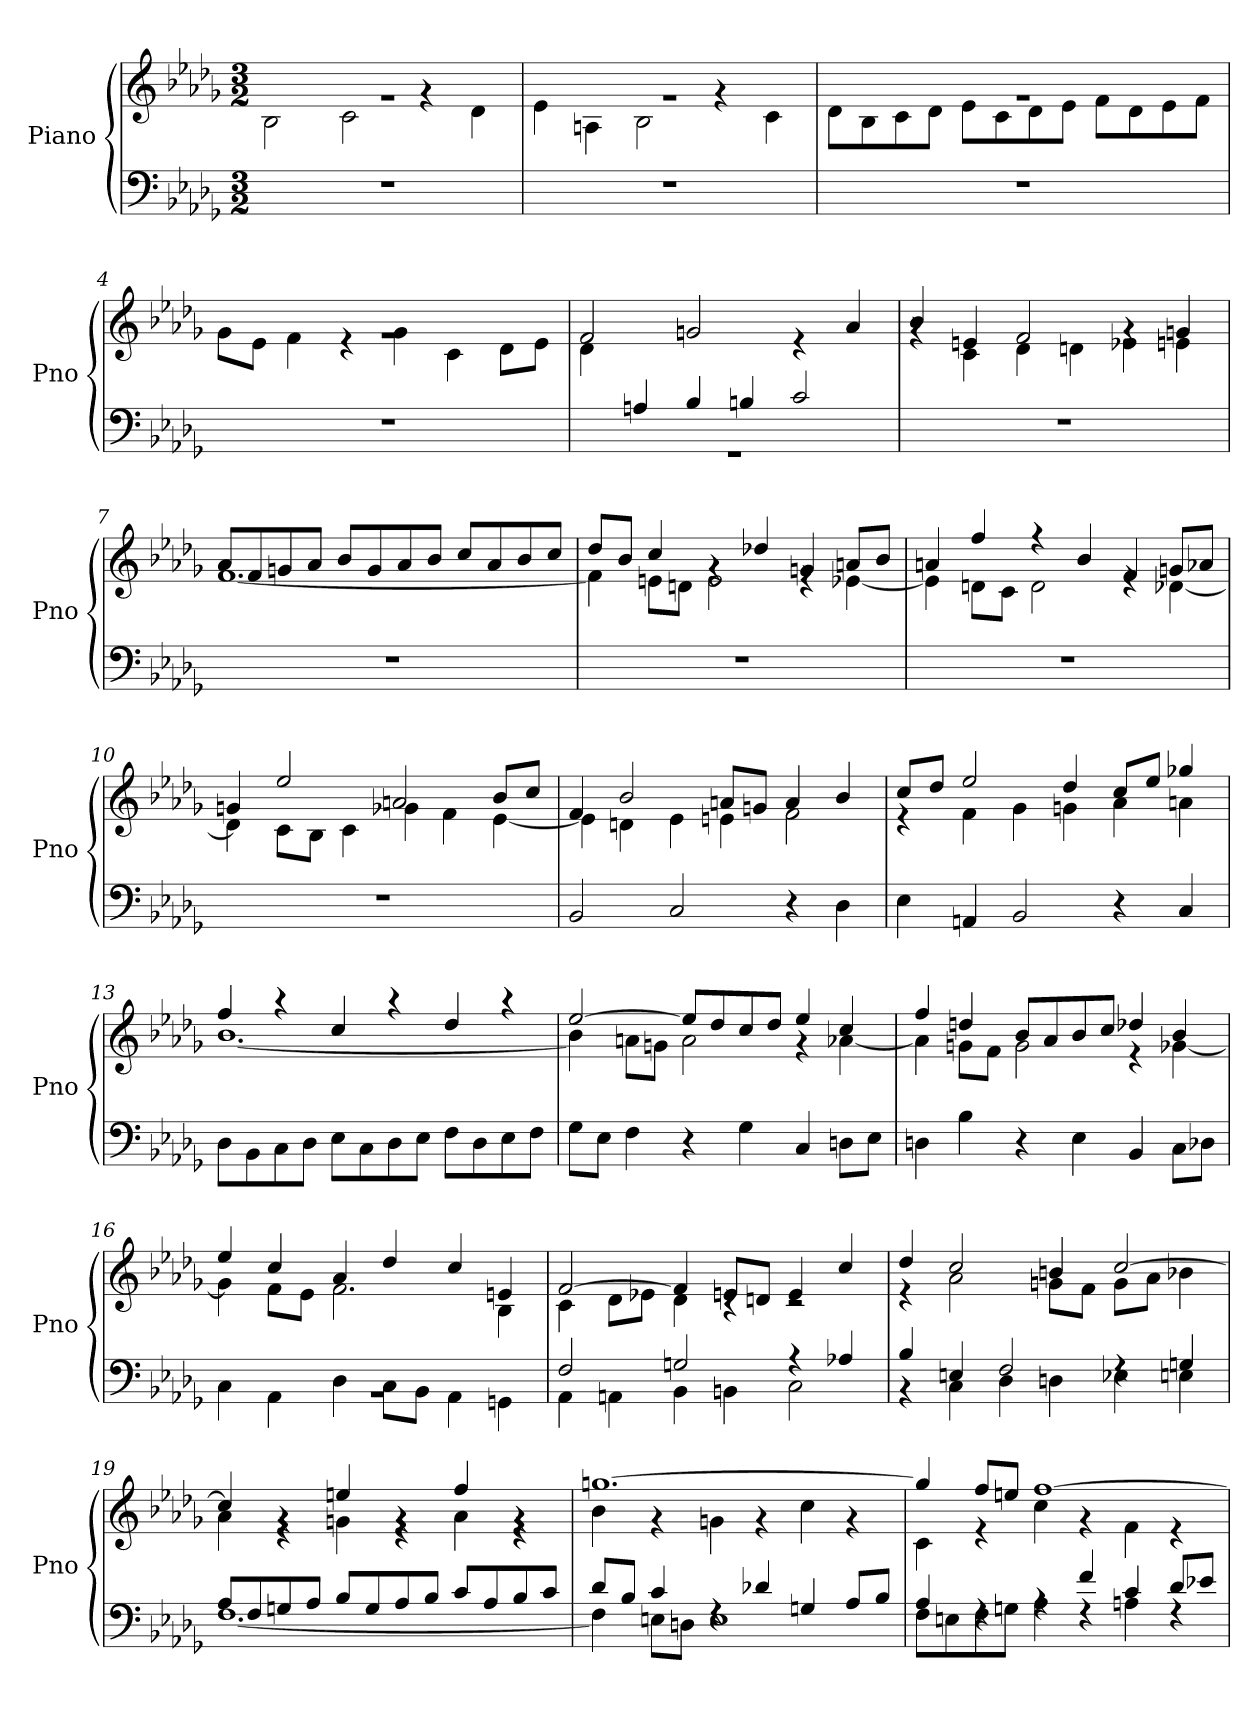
**kern	**kern
*part1	*part1
*staff2	*staff1
*I"Piano	*
*I'Pno	*
*clefF4	*clefG2
*k[b-e-a-d-g-]	*k[b-e-a-d-g-]
*M3/2	*M3/2
=1	=1
*	*^
1.r	1.rg	2B-\
.	.	2c\
.	.	4rg
.	.	4d-\
=2	=2	=2
1.r	1.rg	4e-\
.	.	4An\
.	.	2B-\
.	.	4rg
.	.	4c\
=3	=3	=3
1.r	1.rg	8d-\L
.	.	8B-\
.	.	8c\
.	.	8d-\J
.	.	8e-\L
.	.	8c\
.	.	8d-\
.	.	8e-\J
.	.	8f\L
.	.	8d-\
.	.	8e-\
.	.	8f\J
=4	=4	=4
1.r	1.rg	8g-\L
.	.	8e-\J
.	.	4f\
.	.	4r
.	.	4g-\
.	.	4c\
.	.	8d-\L
.	.	8e-\J
!!LO:LB:g=z	!!
=5	=5	=5
*^	*	*
1.rGG	4ryy	2f/	4d-\
.	4An/	.	1ryy
.	4B-/	2gn/	.
.	4Bn/	.	.
.	2c/	4re	.
.	.	4a-/	4ryy
*v	*v	*	*
=6	=6	=6
1.r	4b-/	4rg
.	4en/	4c\
.	2f/	4d-\
.	.	4dn\
.	4rg	4e-X\
.	4gn/	4en\
=7	=7	=7
1.r	8a-/L	[1.f
.	8f/	.
.	8gn/	.
.	8a-/J	.
.	8b-/L	.
.	8g/	.
.	8a-/	.
.	8b-/J	.
.	8cc/L	.
.	8a-/	.
.	8b-/	.
.	8cc/J	.
=8	=8	=8
1.r	8dd-/L	4f\]
.	8b-/J	.
.	4cc/	8en\L
.	.	8dn\J
.	4rg	2e\
.	4dd-X/	.
.	4gn/	4re
.	8an/L	[4e-X\
.	8b-/J	.
!!LO:LB:g=z	!!
=9	=9	=9
1.r	4an/	4e-\]
.	4ff/	8dn\L
.	.	8c\J
.	4r	2d\
.	4b-/	.
.	4f/	4re
.	8gn/L	[4d-X\
.	8a-X/J	.
=10	=10	=10
1.r	4gn/	4d-\]
.	2ee-/	8c\L
.	.	8B-\J
.	.	4c\
.	2an/	4g-X\
.	.	4f\
.	8b-/L	[4e-\
.	8cc/J	.
=11	=11	=11
2BB-/	4f/	4e-\]
.	2b-/	4dn\
2C/	.	4e-\
.	8an/L	4en\
.	8gn/J	.
4r	4a/	2f\
4D-\	4b-/	.
=12	=12	=12
4E-\	8cc/L	4r
.	8dd-/J	.
4AAn/	2ee-/	4f\
2BB-/	.	4g-\
.	4dd-/	4gn\
4r	8cc/L	4a-\
.	8ee-/J	.
4C/	4gg-X/	4an\
!!LO:LB:g=z	!!
=13	=13	=13
8D-\L	4ff/	[1.b-
8BB-\	.	.
8C\	4r	.
8D-\J	.	.
8E-\L	4cc/	.
8C\	.	.
8D-\	4r	.
8E-\J	.	.
8F\L	4dd-/	.
8D-\	.	.
8E-\	4r	.
8F\J	.	.
=14	=14	=14
8G-\L	[2ee-/	4b-\]
8E-\J	.	.
4F\	.	8an\L
.	.	8gn\J
4r	8ee-/L]	2a\
.	8dd-/	.
4G-\	8cc/	.
.	8dd-/J	.
4C/	4ee-/	4r
8Dn\L	4cc/	[4a-X\
8E-\J	.	.
=15	=15	=15
4Dn\	4ff/	4a-\]
4B-\	4ddn/	8gn\L
.	.	8f\J
4r	8b-/L	2g\
.	8a-/	.
4E-\	8b-/	.
.	8cc/J	.
4BB-/	4dd-X/	4r
8C\L	4b-/	[4g-X\
8D-X\J	.	.
=16	=16	=16
*^	*	*
1.rBB	4C\	4ee-/	4g-\]
.	4AA-\	4cc/	8f\L
.	.	.	8e-\J
.	4D-\	4a-/	2.f\
.	8C\L	4dd-/	.
.	8BB-\J	.	.
.	4AA-\	4cc/	.
.	4GGn\	4en/	4B-\
!!LO:LB:g=z	!!
=17	=17	=17	=17
2F/	4AA-\	[2f/	4c\
.	4AAn\	.	8d-\L
.	.	.	8e-X\J
2Gn/	4BB-\	4f/]	4d-\
.	4BBn\	8en/L	4rc
.	.	8dn/J	.
4r	2C\	4e/	2rc
4A-X/	.	4cc/	.
=18	=18	=18	=18
4B-/	4r	4dd-/	4r
4En/	4C\	2cc/	2a-\
2F/	4D-\	.	.
.	4Dn\	4bn/	8gn\L
.	.	.	8f\J
4rF	4E-X\	[2cc/	8g\L
.	.	.	8a-\J
4Gn/	4En\	.	4b-X\
=19	=19	=19	=19
8A-/L	[1.F	4cc/]	4a-\
8F/	.	.	.
8Gn/	.	4rg	4r
8A-/J	.	.	.
8B-/L	.	4een/	4gn\
8G/	.	.	.
8A-/	.	4rg	4r
8B-/J	.	.	.
8c/L	.	4ff/	4a-\
8A-/	.	.	.
8B-/	.	4rg	4r
8c/J	.	.	.
=20	=20	=20	=20
8d-/L	4F\]	[1.ggn	4b-\
8B-/J	.	.	.
4c/	8En\L	.	4r
.	8Dn\J	.	.
4rF	1E	.	4gn\
4d-X/	.	.	4r
4Gn/	.	.	4cc\
8A-/L	.	.	4r
8B-/J	.	.	.
!!LO:PB:g=z	!!
=21	=21	=21	=21
4A-/	8F\L	4gg/]	4c\
.	8En\	.	.
4rF	8F\	8ff/L	4r
.	8Gn\J	8een/J	.
4rA	4A-\	[1ff	4cc\
4f/	4rF	.	4r
4c/	4An\	.	4f\
8d-/L	4rF	.	4r
8e-X/J	.	.	.
*v	*v	*	*
*	*v	*v
=	=
*-	*-
